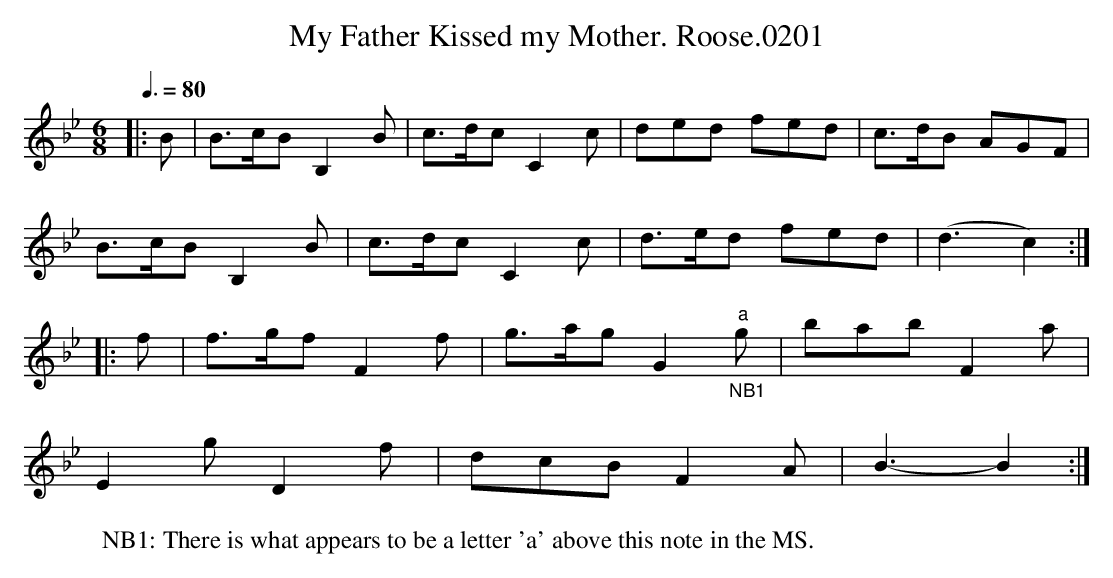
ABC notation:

X:1
T:My Father Kissed my Mother. Roose.0201
M:6/8
L:1/8
Q:3/8=80
K:Bb
|: B | B>cB B,2 B | c>dc C2 c | ded fed | c>dB AGF |
B>cB B,2 B | c>dc C2 c | d>ed fed | (d3 c2) :|
|: f | f>gf F2 f | g>ag G2 "_NB1""^a"g | bab F2 a |
E2 g D2 f | dcB F2 A | B3- B2 :|
W:NB1: There is what appears to be a letter 'a' above this note in the MS.
